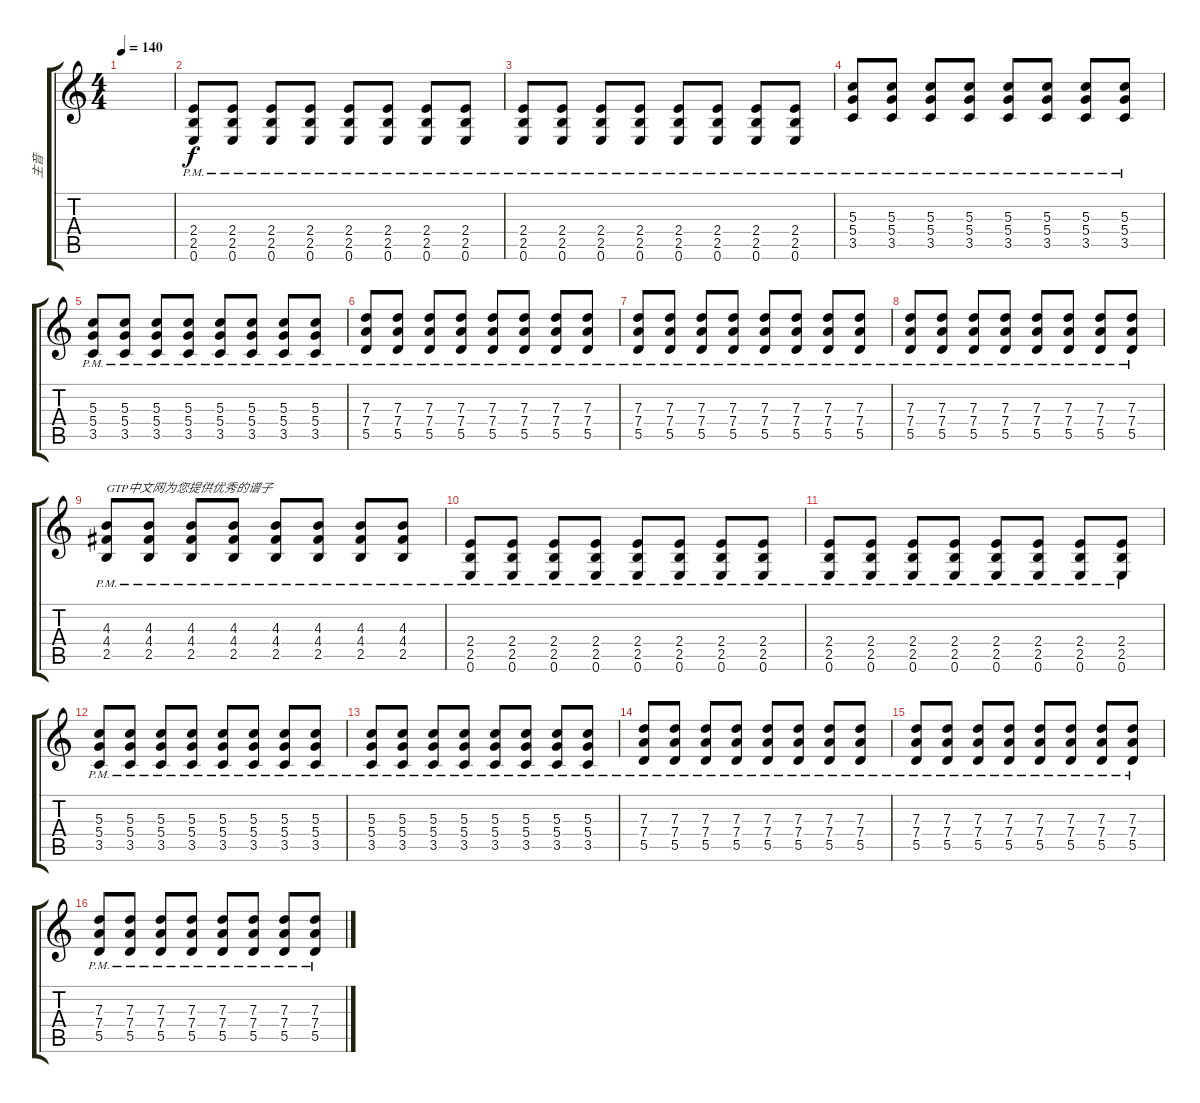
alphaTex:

\track ("主音" "主音") {instrument distortionguitar}
\staff {score tabs}
\tuning (E4 B3 G3 D3 A2 E2) {hide}
\ts (4 4)
\tempo 140
\clef g2
\ks c
|
(2.4{pm} 2.5{pm} 0.6{pm}).8 (2.4{pm} 2.5{pm} 0.6{pm}).8 (2.4{pm} 2.5{pm} 0.6{pm}).8 (2.4{pm} 2.5{pm} 0.6{pm}).8 (2.4{pm} 2.5{pm} 0.6{pm}).8 (2.4{pm} 2.5{pm} 0.6{pm}).8 (2.4{pm} 2.5{pm} 0.6{pm}).8 (2.4{pm} 2.5{pm} 0.6{pm}).8 |
(2.4{pm} 2.5{pm} 0.6{pm}).8 (2.4{pm} 2.5{pm} 0.6{pm}).8 (2.4{pm} 2.5{pm} 0.6{pm}).8 (2.4{pm} 2.5{pm} 0.6{pm}).8 (2.4{pm} 2.5{pm} 0.6{pm}).8 (2.4{pm} 2.5{pm} 0.6{pm}).8 (2.4{pm} 2.5{pm} 0.6{pm}).8 (2.4{pm} 2.5{pm} 0.6{pm}).8 |
(5.3{pm} 5.4{pm} 3.5{pm}).8 (5.3{pm} 5.4{pm} 3.5{pm}).8 (5.3{pm} 5.4{pm} 3.5{pm}).8 (5.3{pm} 5.4{pm} 3.5{pm}).8 (5.3{pm} 5.4{pm} 3.5{pm}).8 (5.3{pm} 5.4{pm} 3.5{pm}).8 (5.3{pm} 5.4{pm} 3.5{pm}).8 (5.3{pm} 5.4{pm} 3.5{pm}).8 |
(5.3{pm} 5.4{pm} 3.5{pm}).8 (5.3{pm} 5.4{pm} 3.5{pm}).8 (5.3{pm} 5.4{pm} 3.5{pm}).8 (5.3{pm} 5.4{pm} 3.5{pm}).8 (5.3{pm} 5.4{pm} 3.5{pm}).8 (5.3{pm} 5.4{pm} 3.5{pm}).8 (5.3{pm} 5.4{pm} 3.5{pm}).8 (5.3{pm} 5.4{pm} 3.5{pm}).8 |
(7.3{pm} 7.4{pm} 5.5{pm}).8 (7.3{pm} 7.4{pm} 5.5{pm}).8 (7.3{pm} 7.4{pm} 5.5{pm}).8 (7.3{pm} 7.4{pm} 5.5{pm}).8 (7.3{pm} 7.4{pm} 5.5{pm}).8 (7.3{pm} 7.4{pm} 5.5{pm}).8 (7.3{pm} 7.4{pm} 5.5{pm}).8 (7.3{pm} 7.4{pm} 5.5{pm}).8 |
(7.3{pm} 7.4{pm} 5.5{pm}).8 (7.3{pm} 7.4{pm} 5.5{pm}).8 (7.3{pm} 7.4{pm} 5.5{pm}).8 (7.3{pm} 7.4{pm} 5.5{pm}).8 (7.3{pm} 7.4{pm} 5.5{pm}).8 (7.3{pm} 7.4{pm} 5.5{pm}).8 (7.3{pm} 7.4{pm} 5.5{pm}).8 (7.3{pm} 7.4{pm} 5.5{pm}).8 |
(7.3{pm} 7.4{pm} 5.5{pm}).8 (7.3{pm} 7.4{pm} 5.5{pm}).8 (7.3{pm} 7.4{pm} 5.5{pm}).8 (7.3{pm} 7.4{pm} 5.5{pm}).8 (7.3{pm} 7.4{pm} 5.5{pm}).8 (7.3{pm} 7.4{pm} 5.5{pm}).8 (7.3{pm} 7.4{pm} 5.5{pm}).8 (7.3{pm} 7.4{pm} 5.5{pm}).8 |
(4.3{pm} 4.4{pm} 2.5{pm}).8{txt "GTP中文网为您提供优秀的谱子"} (4.3{pm} 4.4{pm} 2.5{pm}).8 (4.3{pm} 4.4{pm} 2.5{pm}).8 (4.3{pm} 4.4{pm} 2.5{pm}).8 (4.3{pm} 4.4{pm} 2.5{pm}).8 (4.3{pm} 4.4{pm} 2.5{pm}).8 (4.3{pm} 4.4{pm} 2.5{pm}).8 (4.3{pm} 4.4{pm} 2.5{pm}).8 |
(2.4{pm} 2.5{pm} 0.6{pm}).8 (2.4{pm} 2.5{pm} 0.6{pm}).8 (2.4{pm} 2.5{pm} 0.6{pm}).8 (2.4{pm} 2.5{pm} 0.6{pm}).8 (2.4{pm} 2.5{pm} 0.6{pm}).8 (2.4{pm} 2.5{pm} 0.6{pm}).8 (2.4{pm} 2.5{pm} 0.6{pm}).8 (2.4{pm} 2.5{pm} 0.6{pm}).8 |
(2.4{pm} 2.5{pm} 0.6{pm}).8 (2.4{pm} 2.5{pm} 0.6{pm}).8 (2.4{pm} 2.5{pm} 0.6{pm}).8 (2.4{pm} 2.5{pm} 0.6{pm}).8 (2.4{pm} 2.5{pm} 0.6{pm}).8 (2.4{pm} 2.5{pm} 0.6{pm}).8 (2.4{pm} 2.5{pm} 0.6{pm}).8 (2.4{pm} 2.5{pm} 0.6{pm}).8 |
(5.3{pm} 5.4{pm} 3.5{pm}).8 (5.3{pm} 5.4{pm} 3.5{pm}).8 (5.3{pm} 5.4{pm} 3.5{pm}).8 (5.3{pm} 5.4{pm} 3.5{pm}).8 (5.3{pm} 5.4{pm} 3.5{pm}).8 (5.3{pm} 5.4{pm} 3.5{pm}).8 (5.3{pm} 5.4{pm} 3.5{pm}).8 (5.3{pm} 5.4{pm} 3.5{pm}).8 |
(5.3{pm} 5.4{pm} 3.5{pm}).8 (5.3{pm} 5.4{pm} 3.5{pm}).8 (5.3{pm} 5.4{pm} 3.5{pm}).8 (5.3{pm} 5.4{pm} 3.5{pm}).8 (5.3{pm} 5.4{pm} 3.5{pm}).8 (5.3{pm} 5.4{pm} 3.5{pm}).8 (5.3{pm} 5.4{pm} 3.5{pm}).8 (5.3{pm} 5.4{pm} 3.5{pm}).8 |
(7.3{pm} 7.4{pm} 5.5{pm}).8 (7.3{pm} 7.4{pm} 5.5{pm}).8 (7.3{pm} 7.4{pm} 5.5{pm}).8 (7.3{pm} 7.4{pm} 5.5{pm}).8 (7.3{pm} 7.4{pm} 5.5{pm}).8 (7.3{pm} 7.4{pm} 5.5{pm}).8 (7.3{pm} 7.4{pm} 5.5{pm}).8 (7.3{pm} 7.4{pm} 5.5{pm}).8 |
(7.3{pm} 7.4{pm} 5.5{pm}).8 (7.3{pm} 7.4{pm} 5.5{pm}).8 (7.3{pm} 7.4{pm} 5.5{pm}).8 (7.3{pm} 7.4{pm} 5.5{pm}).8 (7.3{pm} 7.4{pm} 5.5{pm}).8 (7.3{pm} 7.4{pm} 5.5{pm}).8 (7.3{pm} 7.4{pm} 5.5{pm}).8 (7.3{pm} 7.4{pm} 5.5{pm}).8 |
(7.3{pm} 7.4{pm} 5.5{pm}).8 (7.3{pm} 7.4{pm} 5.5{pm}).8 (7.3{pm} 7.4{pm} 5.5{pm}).8 (7.3{pm} 7.4{pm} 5.5{pm}).8 (7.3{pm} 7.4{pm} 5.5{pm}).8 (7.3{pm} 7.4{pm} 5.5{pm}).8 (7.3{pm} 7.4{pm} 5.5{pm}).8 (7.3{pm} 7.4{pm} 5.5{pm}).8
